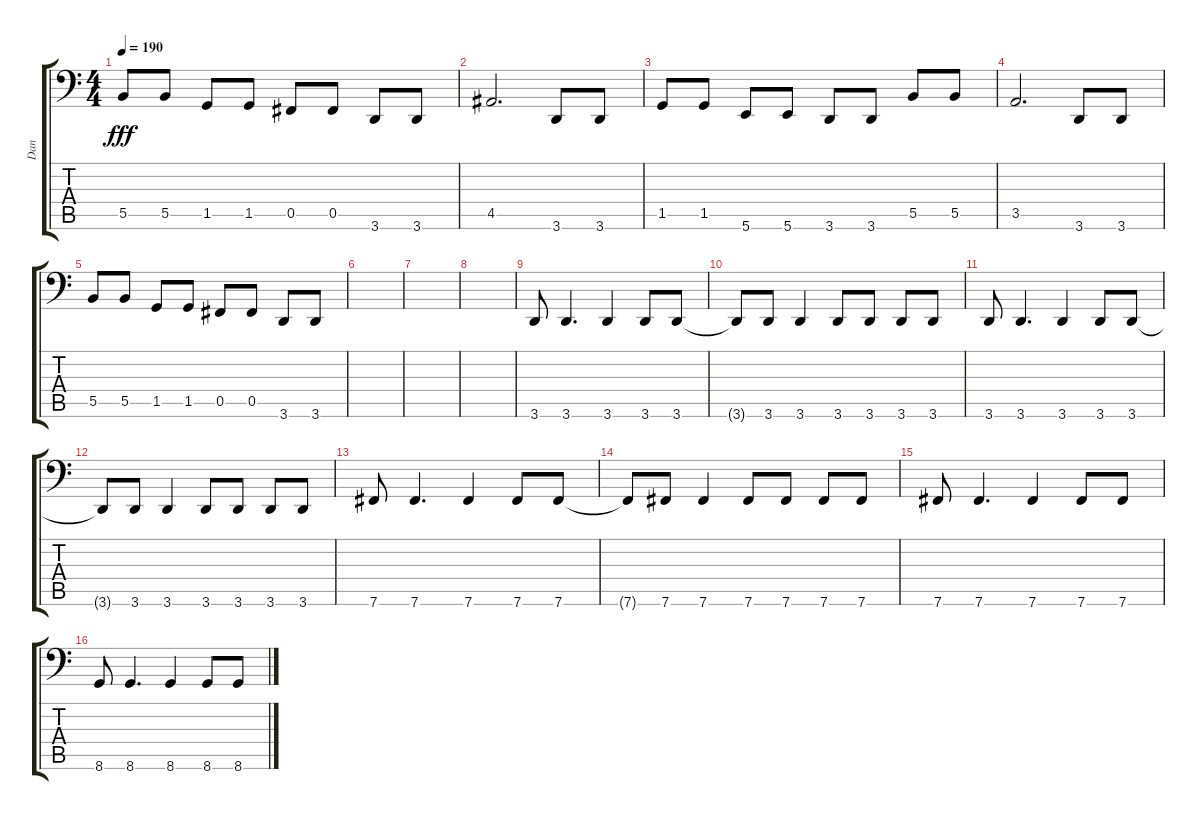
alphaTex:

\track ("Dan" "Dan") {instrument electricbassfinger}
\staff {score tabs}
\tuning (Db3 Ab2 E2 B1 Gb1 B0) {hide}
\ts (4 4)
\tempo 190
\clef f4
\ks c
5.5.8{dy fff} 5.5.8 1.5.8 1.5.8 0.5.8 0.5.8 3.6.8 3.6.8 |
4.5.2{d} 3.6.8 3.6.8 |
1.5.8 1.5.8 5.6.8 5.6.8 3.6.8 3.6.8 5.5.8 5.5.8 |
3.5.2{d} 3.6.8 3.6.8 |
5.5.8 5.5.8 1.5.8 1.5.8 0.5.8 0.5.8 3.6.8 3.6.8 |
|
|
|
3.6.8 3.6.4{d} 3.6.4 3.6.8 3.6.8 |
3.6{t}.8 3.6.8 3.6.4 3.6.8 3.6.8 3.6.8 3.6.8 |
3.6.8 3.6.4{d} 3.6.4 3.6.8 3.6.8 |
3.6{t}.8 3.6.8 3.6.4 3.6.8 3.6.8 3.6.8 3.6.8 |
7.6.8 7.6.4{d} 7.6.4 7.6.8 7.6.8 |
7.6{t}.8 7.6.8 7.6.4 7.6.8 7.6.8 7.6.8 7.6.8 |
7.6.8 7.6.4{d} 7.6.4 7.6.8 7.6.8 |
8.6.8 8.6.4{d} 8.6.4 8.6.8 8.6.8
